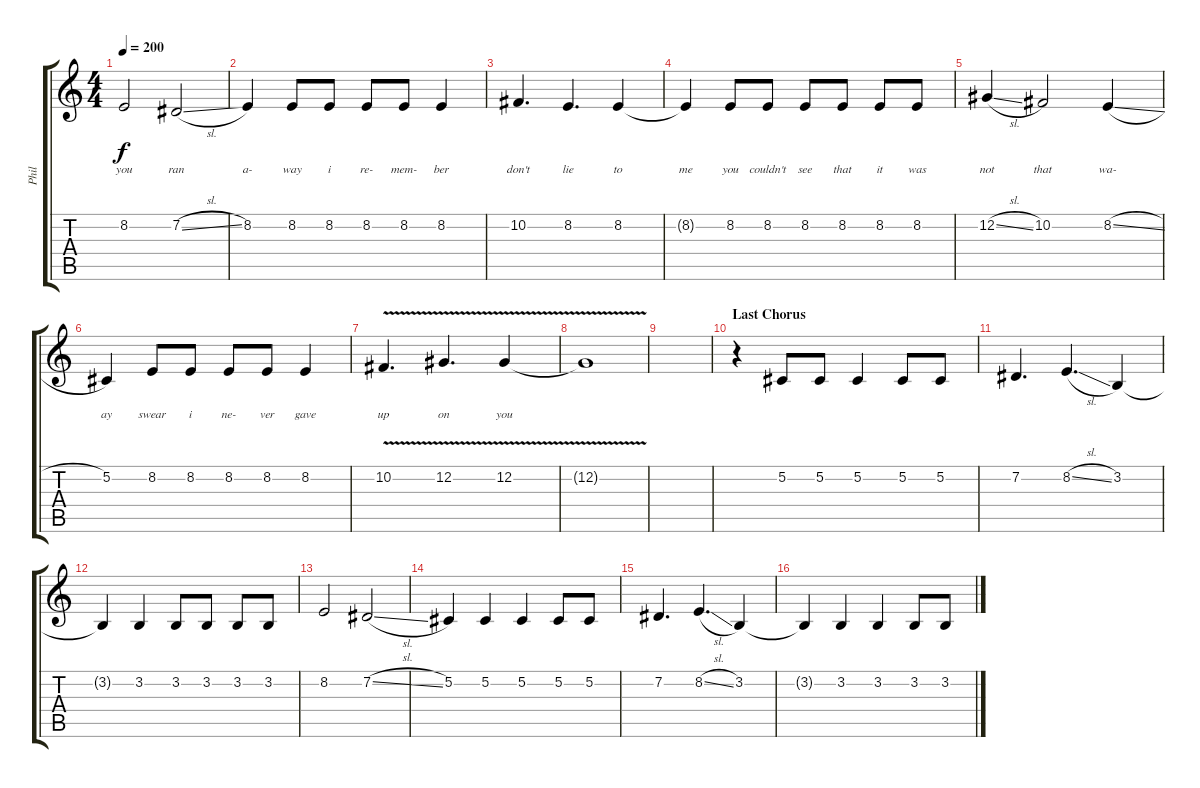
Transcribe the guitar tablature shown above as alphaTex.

\track ("Phil" "Phil") {instrument violin}
\staff {score tabs}
\tuning (Db4 Ab3 E3 B2 Gb2 Db2) {hide}
\ts (4 4)
\tempo 200
\clef g2
\ks c
8.2.2{lyrics (0 "you") lyrics (1 "") lyrics (2 "") lyrics (3 "") lyrics (4 "") dy f} 7.2{sl}.2{lyrics (0 "ran") lyrics (1 "") lyrics (2 "") lyrics (3 "") lyrics (4 "")} |
8.2.4{lyrics (0 "a-") lyrics (1 "") lyrics (2 "") lyrics (3 "") lyrics (4 "")} 8.2.8{lyrics (0 "way") lyrics (1 "") lyrics (2 "") lyrics (3 "") lyrics (4 "")} 8.2.8{lyrics (0 "i") lyrics (1 "") lyrics (2 "") lyrics (3 "") lyrics (4 "")} 8.2.8{lyrics (0 "re-") lyrics (1 "") lyrics (2 "") lyrics (3 "") lyrics (4 "")} 8.2.8{lyrics (0 "mem-") lyrics (1 "") lyrics (2 "") lyrics (3 "") lyrics (4 "")} 8.2.4{lyrics (0 "ber") lyrics (1 "") lyrics (2 "") lyrics (3 "") lyrics (4 "")} |
10.2.4{d lyrics (0 "don't") lyrics (1 "") lyrics (2 "") lyrics (3 "") lyrics (4 "")} 8.2.4{d lyrics (0 "lie") lyrics (1 "") lyrics (2 "") lyrics (3 "") lyrics (4 "")} 8.2.4{lyrics (0 "to") lyrics (1 "") lyrics (2 "") lyrics (3 "") lyrics (4 "")} |
8.2{t}.4{lyrics (0 "me") lyrics (1 "") lyrics (2 "") lyrics (3 "") lyrics (4 "")} 8.2.8{lyrics (0 "you") lyrics (1 "") lyrics (2 "") lyrics (3 "") lyrics (4 "")} 8.2.8{lyrics (0 "couldn't") lyrics (1 "") lyrics (2 "") lyrics (3 "") lyrics (4 "")} 8.2.8{lyrics (0 "see") lyrics (1 "") lyrics (2 "") lyrics (3 "") lyrics (4 "")} 8.2.8{lyrics (0 "that") lyrics (1 "") lyrics (2 "") lyrics (3 "") lyrics (4 "")} 8.2.8{lyrics (0 "it") lyrics (1 "") lyrics (2 "") lyrics (3 "") lyrics (4 "")} 8.2.8{lyrics (0 "was") lyrics (1 "") lyrics (2 "") lyrics (3 "") lyrics (4 "")} |
12.2{sl}.4{lyrics (0 "not") lyrics (1 "") lyrics (2 "") lyrics (3 "") lyrics (4 "")} 10.2.2{lyrics (0 "that") lyrics (1 "") lyrics (2 "") lyrics (3 "") lyrics (4 "")} 8.2{sl}.4{lyrics (0 "wa-") lyrics (1 "") lyrics (2 "") lyrics (3 "") lyrics (4 "")} |
5.2.4{lyrics (0 "ay") lyrics (1 "") lyrics (2 "") lyrics (3 "") lyrics (4 "")} 8.2.8{lyrics (0 "swear") lyrics (1 "") lyrics (2 "") lyrics (3 "") lyrics (4 "")} 8.2.8{lyrics (0 "i") lyrics (1 "") lyrics (2 "") lyrics (3 "") lyrics (4 "")} 8.2.8{lyrics (0 "ne-") lyrics (1 "") lyrics (2 "") lyrics (3 "") lyrics (4 "")} 8.2.8{lyrics (0 "ver") lyrics (1 "") lyrics (2 "") lyrics (3 "") lyrics (4 "")} 8.2.4{lyrics (0 "gave") lyrics (1 "") lyrics (2 "") lyrics (3 "") lyrics (4 "")} |
10.2{v}.4{d lyrics (0 "up") lyrics (1 "") lyrics (2 "") lyrics (3 "") lyrics (4 "")} 12.2{v}.4{d lyrics (0 "on") lyrics (1 "") lyrics (2 "") lyrics (3 "") lyrics (4 "")} 12.2{v}.4{lyrics (0 "you") lyrics (1 "") lyrics (2 "") lyrics (3 "") lyrics (4 "")} |
12.2{t}.1 |
|
\section ("" "Last Chorus")
r.4 5.2.8 5.2.8 5.2.4 5.2.8 5.2.8 |
7.2.4{d} 8.2{sl}.4{d} 3.2.4 |
3.2{t}.4 3.2.4 3.2.8 3.2.8 3.2.8 3.2.8 |
8.2.2 7.2{sl}.2 |
5.2.4 5.2.4 5.2.4 5.2.8 5.2.8 |
7.2.4{d} 8.2{sl}.4{d} 3.2.4 |
3.2{t}.4 3.2.4 3.2.4 3.2.8 3.2.8
